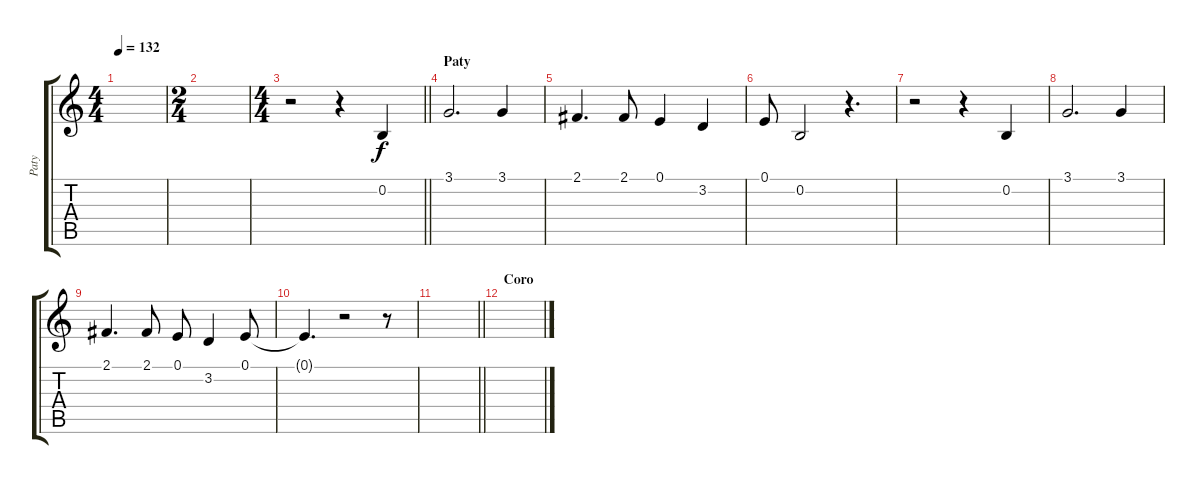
\track ("Paty" "Paty") {instrument choiraahs}
\staff {score tabs}
\tuning (E4 B3 G3 D3 A2 E2) {hide}
\ts (4 4)
\tempo 132
\clef g2
\ks c
|
\ts (2 4)
|
\ts (4 4)
\barLineRight lightlight
r.2 r.4 0.2.4 |
\section ("" "Paty")
3.1.2{d} 3.1.4 |
2.1.4{d} 2.1.8 0.1.4 3.2.4 |
0.1.8 0.2.2 r.4{d} |
r.2 r.4 0.2.4 |
3.1.2{d} 3.1.4 |
2.1.4{d} 2.1.8 0.1.8 3.2.4 0.1.8 |
0.1{t}.4{d} r.2 r.8 |
\barLineRight lightlight
|
\section ("" "Coro")
